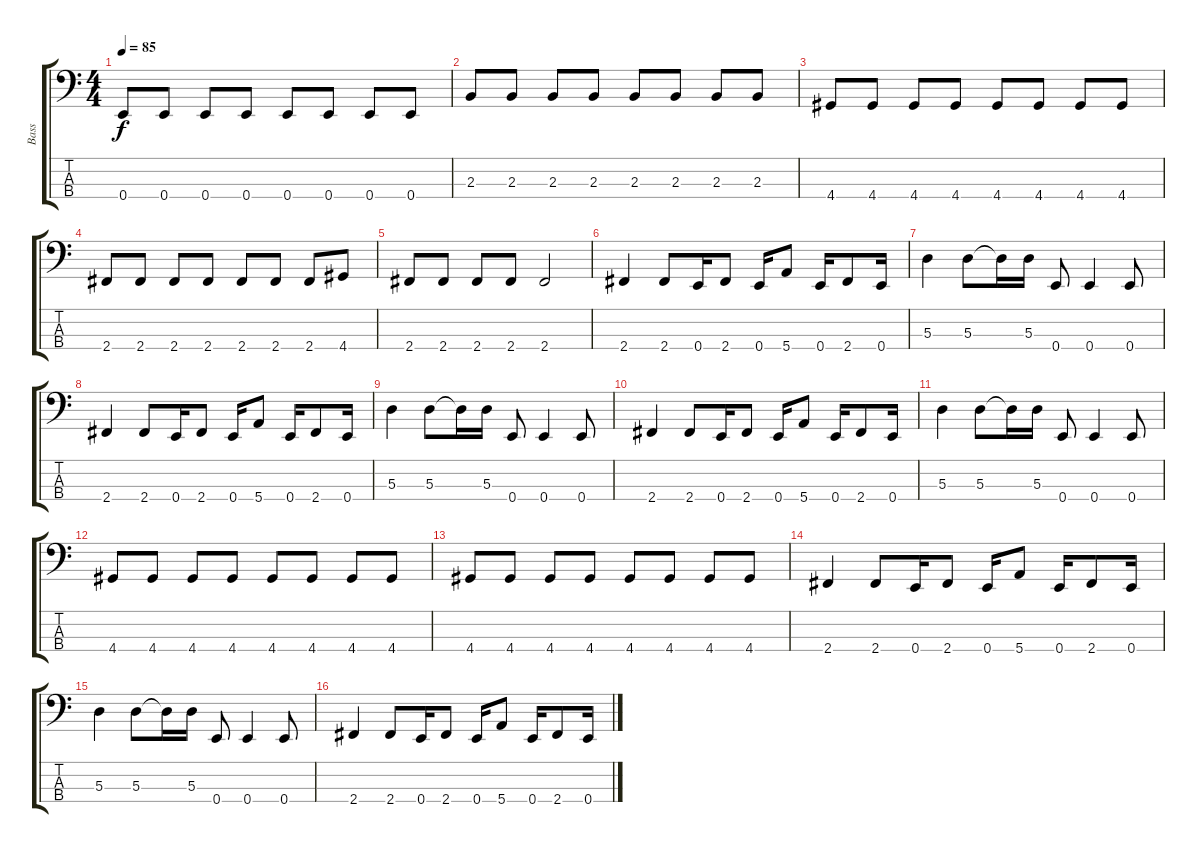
\track ("Bass" "Bass") {instrument electricbassfinger}
\staff {score tabs}
\tuning (G2 D2 A1 E1) {hide}
\ts (4 4)
\tempo 85
\clef f4
\ks c
0.4.8{dy f} 0.4.8 0.4.8 0.4.8 0.4.8 0.4.8 0.4.8 0.4.8 |
2.3.8 2.3.8 2.3.8 2.3.8 2.3.8 2.3.8 2.3.8 2.3.8 |
4.4.8 4.4.8 4.4.8 4.4.8 4.4.8 4.4.8 4.4.8 4.4.8 |
2.4.8 2.4.8 2.4.8 2.4.8 2.4.8 2.4.8 2.4.8 4.4.8 |
2.4.8 2.4.8 2.4.8 2.4.8 2.4.2 |
2.4.4 2.4.8 0.4.16 2.4.8 0.4.16 5.4.8 0.4.16 2.4.8 0.4.16 |
5.3.4 5.3.8 5.3{t}.16 5.3.16 0.4.8 0.4.4 0.4.8 |
2.4.4 2.4.8 0.4.16 2.4.8 0.4.16 5.4.8 0.4.16 2.4.8 0.4.16 |
5.3.4 5.3.8 5.3{t}.16 5.3.16 0.4.8 0.4.4 0.4.8 |
2.4.4 2.4.8 0.4.16 2.4.8 0.4.16 5.4.8 0.4.16 2.4.8 0.4.16 |
5.3.4 5.3.8 5.3{t}.16 5.3.16 0.4.8 0.4.4 0.4.8 |
4.4.8 4.4.8 4.4.8 4.4.8 4.4.8 4.4.8 4.4.8 4.4.8 |
4.4.8 4.4.8 4.4.8 4.4.8 4.4.8 4.4.8 4.4.8 4.4.8 |
2.4.4 2.4.8 0.4.16 2.4.8 0.4.16 5.4.8 0.4.16 2.4.8 0.4.16 |
5.3.4 5.3.8 5.3{t}.16 5.3.16 0.4.8 0.4.4 0.4.8 |
2.4.4 2.4.8 0.4.16 2.4.8 0.4.16 5.4.8 0.4.16 2.4.8 0.4.16
